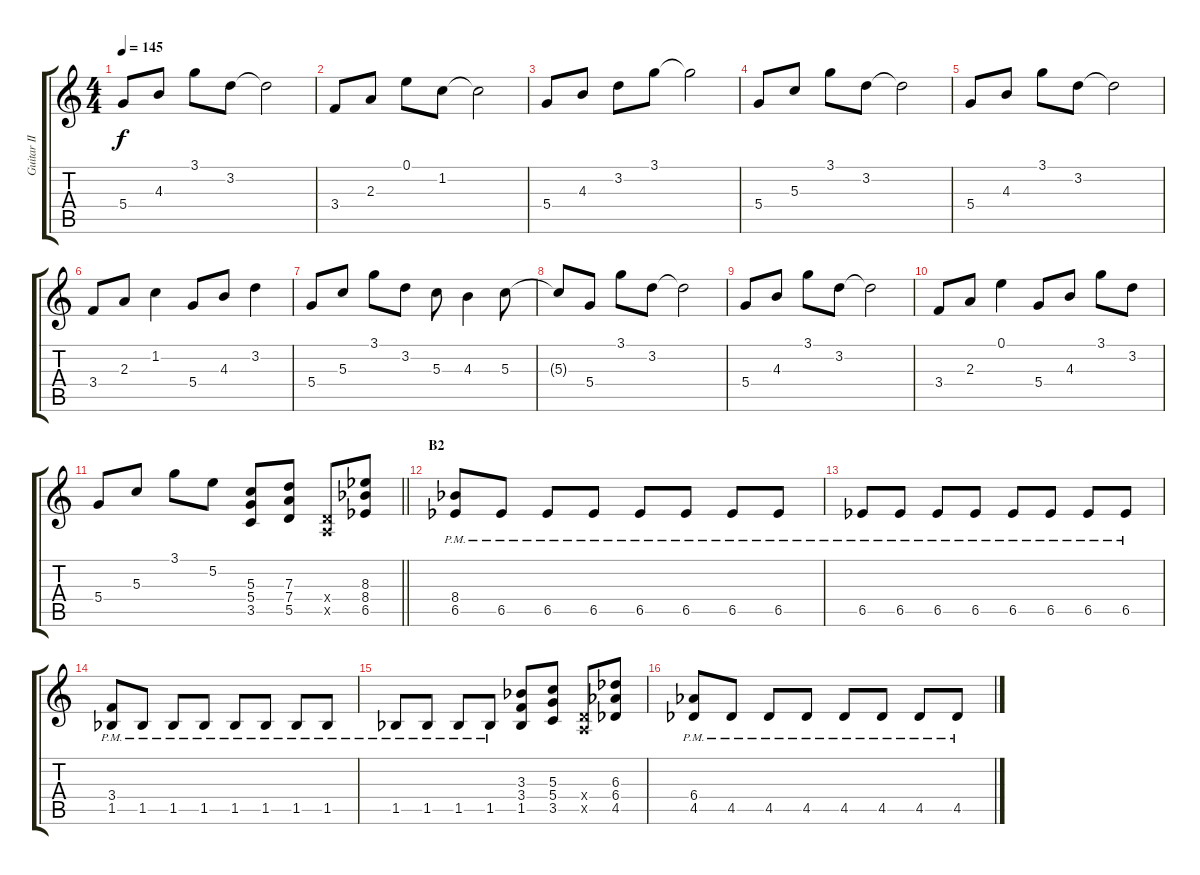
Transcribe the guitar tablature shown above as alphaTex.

\track ("Guitar II (Nakano Azusa)" "Guitar II ") {instrument overdrivenguitar}
\staff {score tabs}
\tuning (E4 B3 G3 D3 A2 E2) {hide}
\ts (4 4)
\tempo 145
\clef g2
\ks c
5.4.8{dy f} 4.3.8 3.1.8 3.2.8 3.2{t}.2 |
3.4.8 2.3.8 0.1.8 1.2.8 1.2{t}.2 |
5.4.8 4.3.8 3.2.8 3.1.8 3.1{t}.2 |
5.4.8 5.3.8 3.1.8 3.2.8 3.2{t}.2 |
5.4.8 4.3.8 3.1.8 3.2.8 3.2{t}.2 |
3.4.8 2.3.8 1.2.4 5.4.8 4.3.8 3.2.4 |
5.4.8 5.3.8 3.1.8 3.2.8 5.3.8 4.3.4 5.3.8 |
5.3{t}.8 5.4.8 3.1.8 3.2.8 3.2{t}.2 |
5.4.8 4.3.8 3.1.8 3.2.8 3.2{t}.2 |
3.4.8 2.3.8 0.1.4 5.4.8 4.3.8 3.1.8 3.2.8 |
\barLineRight lightlight
5.4.8 5.3.8 3.1.8 5.2.8 (5.3 5.4 3.5).8 (7.3 7.4 5.5).8 (0.4{x} 0.5{x}).8 (8.3{acc b} 8.4{acc b} 6.5{acc b}).8 |
\section ("" "B2")
(8.4{pm acc b} 6.5{pm acc b}).8 6.5{pm acc b}.8 6.5{pm acc b}.8 6.5{pm acc b}.8 6.5{pm acc b}.8 6.5{pm acc b}.8 6.5{pm acc b}.8 6.5{pm acc b}.8 |
6.5{pm acc b}.8 6.5{pm acc b}.8 6.5{pm acc b}.8 6.5{pm acc b}.8 6.5{pm acc b}.8 6.5{pm acc b}.8 6.5{pm acc b}.8 6.5{pm acc b}.8 |
(3.4{pm} 1.5{pm acc b}).8 1.5{pm acc b}.8 1.5{pm acc b}.8 1.5{pm acc b}.8 1.5{pm acc b}.8 1.5{pm acc b}.8 1.5{pm acc b}.8 1.5{pm acc b}.8 |
1.5{pm acc b}.8 1.5{pm acc b}.8 1.5{pm acc b}.8 1.5{pm acc b}.8 (3.3{acc b} 3.4 1.5{acc b}).8 (5.3 5.4 3.5).8 (0.4{x} 0.5{x}).8 (6.3{acc b} 6.4{acc b} 4.5{acc b}).8 |
(6.4{pm acc b} 4.5{pm acc b}).8 4.5{pm acc b}.8 4.5{pm acc b}.8 4.5{pm acc b}.8 4.5{pm acc b}.8 4.5{pm acc b}.8 4.5{pm acc b}.8 4.5{pm acc b}.8
